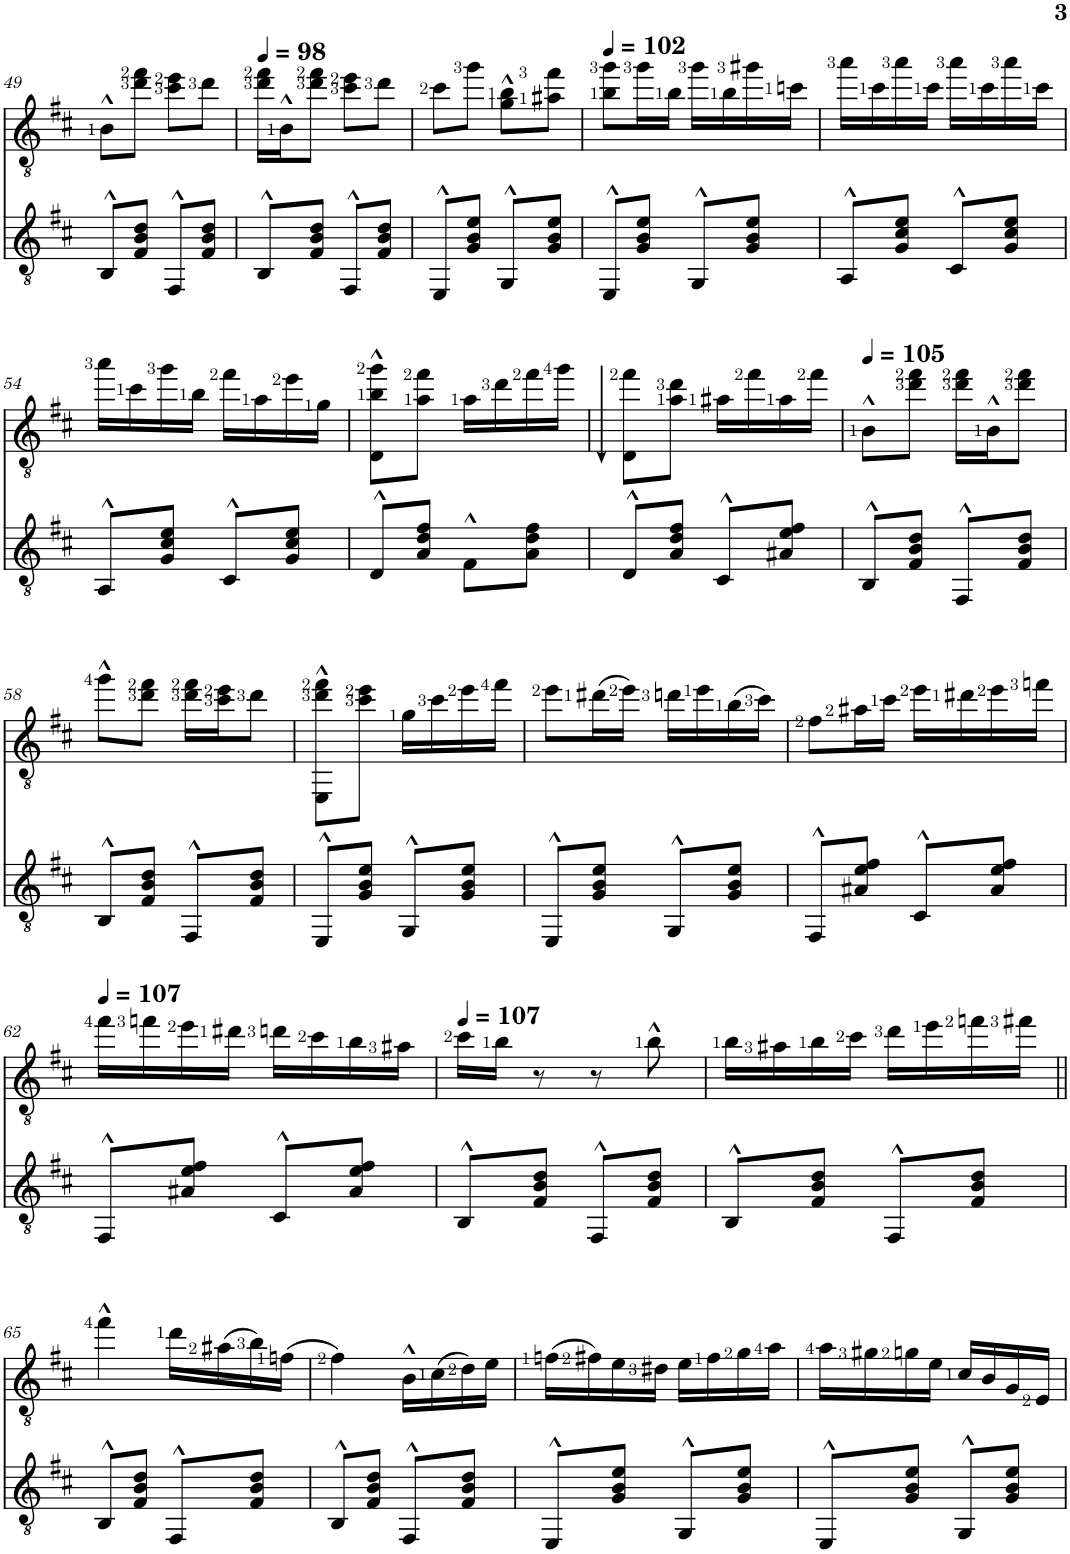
**kern	**kern
*part2	*part1
*staff2	*staff1
*I"Classical Guitar	*I"Classical Guitar
!!LO:PB:g=z
*clefGv2	*clefGv2
*k[f#c#]	*k[f#c#]
*	*b:
*M2/4	*M2/4
=49	=49
8BB^^/L	8B^^\L
8F#/ 8B/ 8d/J	8dd\ 8ff#\J
8FF#^^/L	8cc#\ 8ee\L
8F#/ 8B/ 8d/J	8dd\J
=50	=50
*	*MM98
8BB^^/L	16dd\ 16ff#\LL
.	16B^^\J
8F#/ 8B/ 8d/J	8dd\ 8ff#\J
8FF#^^/L	8cc#\ 8ee\L
8F#/ 8B/ 8d/J	8dd\J
=51	=51
8EE^^/L	8cc#\L
8G/ 8B/ 8e/J	8gg\J
8GG^^/L	8g\^^ 8b\^^L
8G/ 8B/ 8e/J	8a#X\ 8ff#\J
=52	=52
*	*MM102
8EE^^/L	8b\ 8gg\L
8G/ 8B/ 8e/J	16gg\L
.	16b\JJ
8GG^^/L	16gg\LL
.	16b\
8G/ 8B/ 8e/J	16gg#X\
.	16ccn\JJ
=53	=53
8AA^^/L	16aa\LL
.	16cc#\
8G/ 8c#/ 8e/J	16aa\
.	16cc#\JJ
8C#^^/L	16aa\LL
.	16cc#\
8G/ 8c#/ 8e/J	16aa\
.	16cc#\JJ
!!LO:LB:g=z
=54	=54
8AA^^/L	16aa\LL
.	16cc#\
8G/ 8c#/ 8e/J	16gg\
.	16b\JJ
8C#^^/L	16ff#\LL
.	16a\
8G/ 8c#/ 8e/J	16ee\
.	16g\JJ
=55	=55
8D^^/L	8D\^^ 8b\^^ 8gg\^^L
8A/ 8d/ 8f#/J	8a\ 8ff#\J
8F#^^\L	16a\LL
.	16dd\
8A\ 8d\ 8f#\J	16ff#\
.	16gg\JJ
=56	=56
8D^^/L	8D\ 8ff#\L
8A/ 8d/ 8f#/J	8a\ 8dd\J
8C#^^/L	16a#X\LL
.	16ff#\
8A#X/ 8e/ 8f#/J	16a#\
.	16ff#\JJ
=57	=57
*	*MM105
8BB^^/L	8B^^\L
8F#/ 8B/ 8d/J	8dd\ 8ff#\J
8FF#^^/L	16dd\ 16ff#\LL
.	16B^^\J
8F#/ 8B/ 8d/J	8dd\ 8ff#\J
!!LO:LB:g=z
=58	=58
8BB^^/L	8gg^^\L
8F#/ 8B/ 8d/J	8dd\ 8ff#\J
8FF#^^/L	16dd\ 16ff#\LL
.	16cc#\ 16ee\J
8F#/ 8B/ 8d/J	8dd\J
=59	=59
8EE^^/L	8EE\^^ 8dd\^^ 8ff#\^^L
8G/ 8B/ 8e/J	8cc#\ 8ee\J
8GG^^/L	16g\LL
.	16cc#\
8G/ 8B/ 8e/J	16ee\
.	16ff#\JJ
=60	=60
8EE^^/L	8ee\L
8G/ 8B/ 8e/J	(16dd#X\L
.	16ee\JJ)
8GG^^/L	16ddn\LL
.	16ee\
8G/ 8B/ 8e/J	(16b\
.	16cc#\JJ)
=61	=61
8FF#^^/L	8f#\L
8A#X/ 8e/ 8f#/J	16a#X\L
.	16cc#\JJ
8C#^^/L	16ee\LL
.	16dd#X\
8A#/ 8e/ 8f#/J	16ee\
.	16ffn\JJ
!!LO:LB:g=z
=62	=62
*	*MM107
8FF#^^/L	16ff#\LL
.	16ffn\
8A#X/ 8e/ 8f#/J	16ee\
.	16dd#X\JJ
8C#^^/L	16ddn\LL
.	16cc#\
8A#/ 8e/ 8f#/J	16b\
.	16a#X\JJ
=63	=63
*	*MM107
8BB^^/L	16cc#\LL
.	16b\JJ
8F#/ 8B/ 8d/J	8r
8FF#^^/L	8r
8F#/ 8B/ 8d/J	8b^^\
=64	=64
8BB^^/L	16b\LL
.	16a#X\
8F#/ 8B/ 8d/J	16b\
.	16cc#\JJ
8FF#^^/L	16dd\LL
.	16ee\
8F#/ 8B/ 8d/J	16ffn\
.	16ff#X\JJ
!!LO:LB:g=z
=65||	=65||
8BB^^/L	4ff#^^\
8F#/ 8B/ 8d/J	.
8FF#^^/L	16dd\LL
.	(16a#X\
8F#/ 8B/ 8d/J	16b\)
.	(16fn\JJ
=66	=66
8BB^^/L	4f#\)
8F#/ 8B/ 8d/J	.
8FF#^^/L	16B^^\LL
.	(16c#\
8F#/ 8B/ 8d/J	16d\)
.	16e\JJ
=67	=67
8EE^^/L	(16fn\LL
.	16f#X\)
8G/ 8B/ 8e/J	16e\
.	16d#X\JJ
8GG^^/L	16e\LL
.	16f#\
8G/ 8B/ 8e/J	16g\
.	16a\JJ
=68	=68
8EE^^/L	16a\LL
.	16g#X\
8G/ 8B/ 8e/J	16gn\
.	16e\JJ
8GG^^/L	16c#/LL
.	16B/
8G/ 8B/ 8e/J	16G/
.	16E/JJ
=	=
*-	*-
